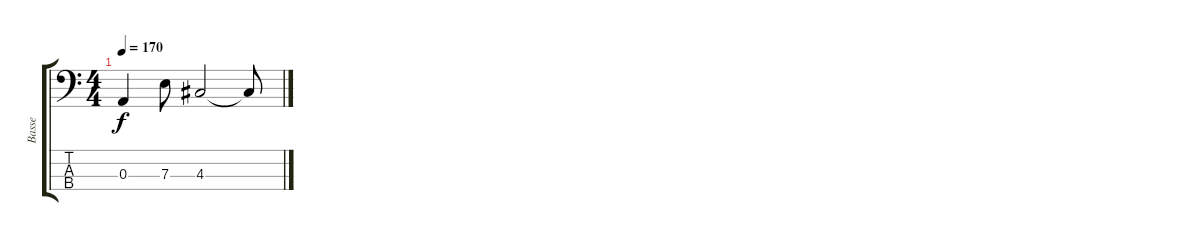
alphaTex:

\track ("Basse" "Basse") {instrument electricbassfinger}
\staff {score tabs}
\tuning (G2 D2 A1 E1) {hide}
\ts (4 4)
\tempo 170
\clef f4
\ks c
0.3{t}.4{dy f} 7.3.8 4.3.2 4.3{t}.8
